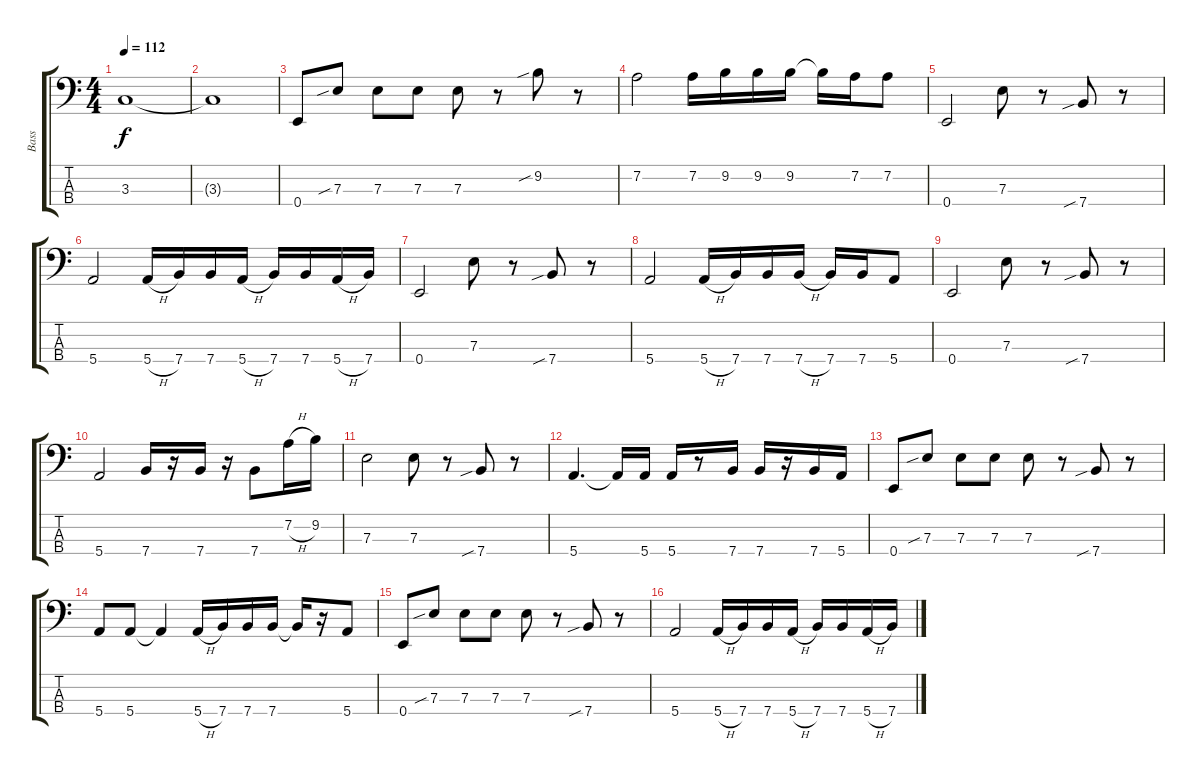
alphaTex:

\track ("Bass" "Bass") {instrument electricbassfinger}
\staff {score tabs}
\tuning (G2 D2 A1 E1) {hide}
\ts (4 4)
\tempo 112
\clef f4
\ks c
3.3.1{dy f} |
3.3{t}.1 |
0.4.8 7.3{sib}.8 7.3.8 7.3.8 7.3.8 r.8 9.2{sib}.8 r.8 |
7.2.2 7.2.16 9.2.16 9.2.16 9.2.16 9.2{t}.16 7.2.16 7.2.8 |
0.4.2 7.3.8 r.8 7.4{sib}.8 r.8 |
5.4.2 5.4{h}.16 7.4.16 7.4.16 5.4{h}.16 7.4.16 7.4.16 5.4{h}.16 7.4.16 |
0.4.2 7.3.8 r.8 7.4{sib}.8 r.8 |
5.4.2 5.4{h}.16 7.4.16 7.4.16 7.4{h}.16 7.4.16 7.4.16 5.4.8 |
0.4.2 7.3.8 r.8 7.4{sib}.8 r.8 |
5.4.2 7.4.16 r.16 7.4.16 r.16 7.4.8 7.2{h}.16 9.2.16 |
7.3.2 7.3.8 r.8 7.4{sib}.8 r.8 |
5.4.4{d} 5.4{t}.16 5.4.16 5.4.16 r.8 7.4.16 7.4.16 r.16 7.4.16 5.4.16 |
0.4.8 7.3{sib}.8 7.3.8 7.3.8 7.3.8 r.8 7.4{sib}.8 r.8 |
5.4.8 5.4.8 5.4{t}.4 5.4{h}.16 7.4.16 7.4.16 7.4.16 7.4{t}.16 r.16 5.4.8 |
0.4.8 7.3{sib}.8 7.3.8 7.3.8 7.3.8 r.8 7.4{sib}.8 r.8 |
5.4.2 5.4{h}.16 7.4.16 7.4.16 5.4{h}.16 7.4.16 7.4.16 5.4{h}.16 7.4.16
